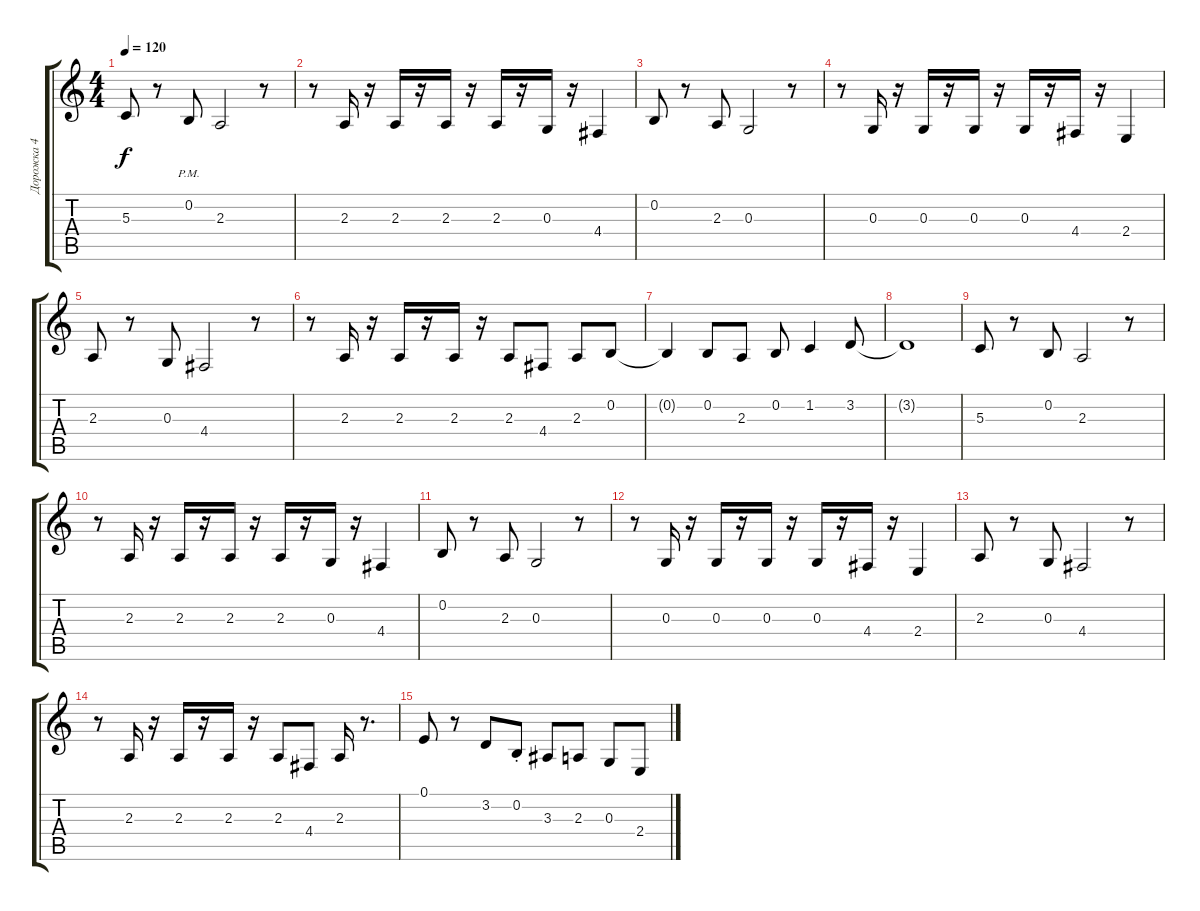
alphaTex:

\track ("Дорожка 4" "Дорожка 4") {instrument trombone}
\staff {score tabs}
\tuning (E4 B3 G3 D3 A2 E2) {hide}
\ts (4 4)
\tempo 120
\clef g2
\ks c
5.3.8{dy f} r.8 0.2{pm}.8 2.3.2 r.8 |
r.8 2.3.16 r.16 2.3.16 r.16 2.3.16 r.16 2.3.16 r.16 0.3.16 r.16 4.4.4 |
0.2.8 r.8 2.3.8 0.3.2 r.8 |
r.8 0.3.16 r.16 0.3.16 r.16 0.3.16 r.16 0.3.16 r.16 4.4.16 r.16 2.4.4 |
2.3.8 r.8 0.3.8 4.4.2 r.8 |
r.8 2.3.16 r.16 2.3.16 r.16 2.3.16 r.16 2.3.8 4.4.8 2.3.8 0.2.8 |
0.2{t}.4 0.2.8 2.3.8 0.2.8 1.2.4 3.2.8 |
3.2{t}.1 |
5.3.8 r.8 0.2.8 2.3.2 r.8 |
r.8 2.3.16 r.16 2.3.16 r.16 2.3.16 r.16 2.3.16 r.16 0.3.16 r.16 4.4.4 |
0.2.8 r.8 2.3.8 0.3.2 r.8 |
r.8 0.3.16 r.16 0.3.16 r.16 0.3.16 r.16 0.3.16 r.16 4.4.16 r.16 2.4.4 |
2.3.8 r.8 0.3.8 4.4.2 r.8 |
r.8 2.3.16 r.16 2.3.16 r.16 2.3.16 r.16 2.3.8 4.4.8 2.3.16 r.8{d} |
0.1.8 r.8 3.2.8 0.2{st}.8 3.3.8 2.3.8 0.3.8 2.4.8
